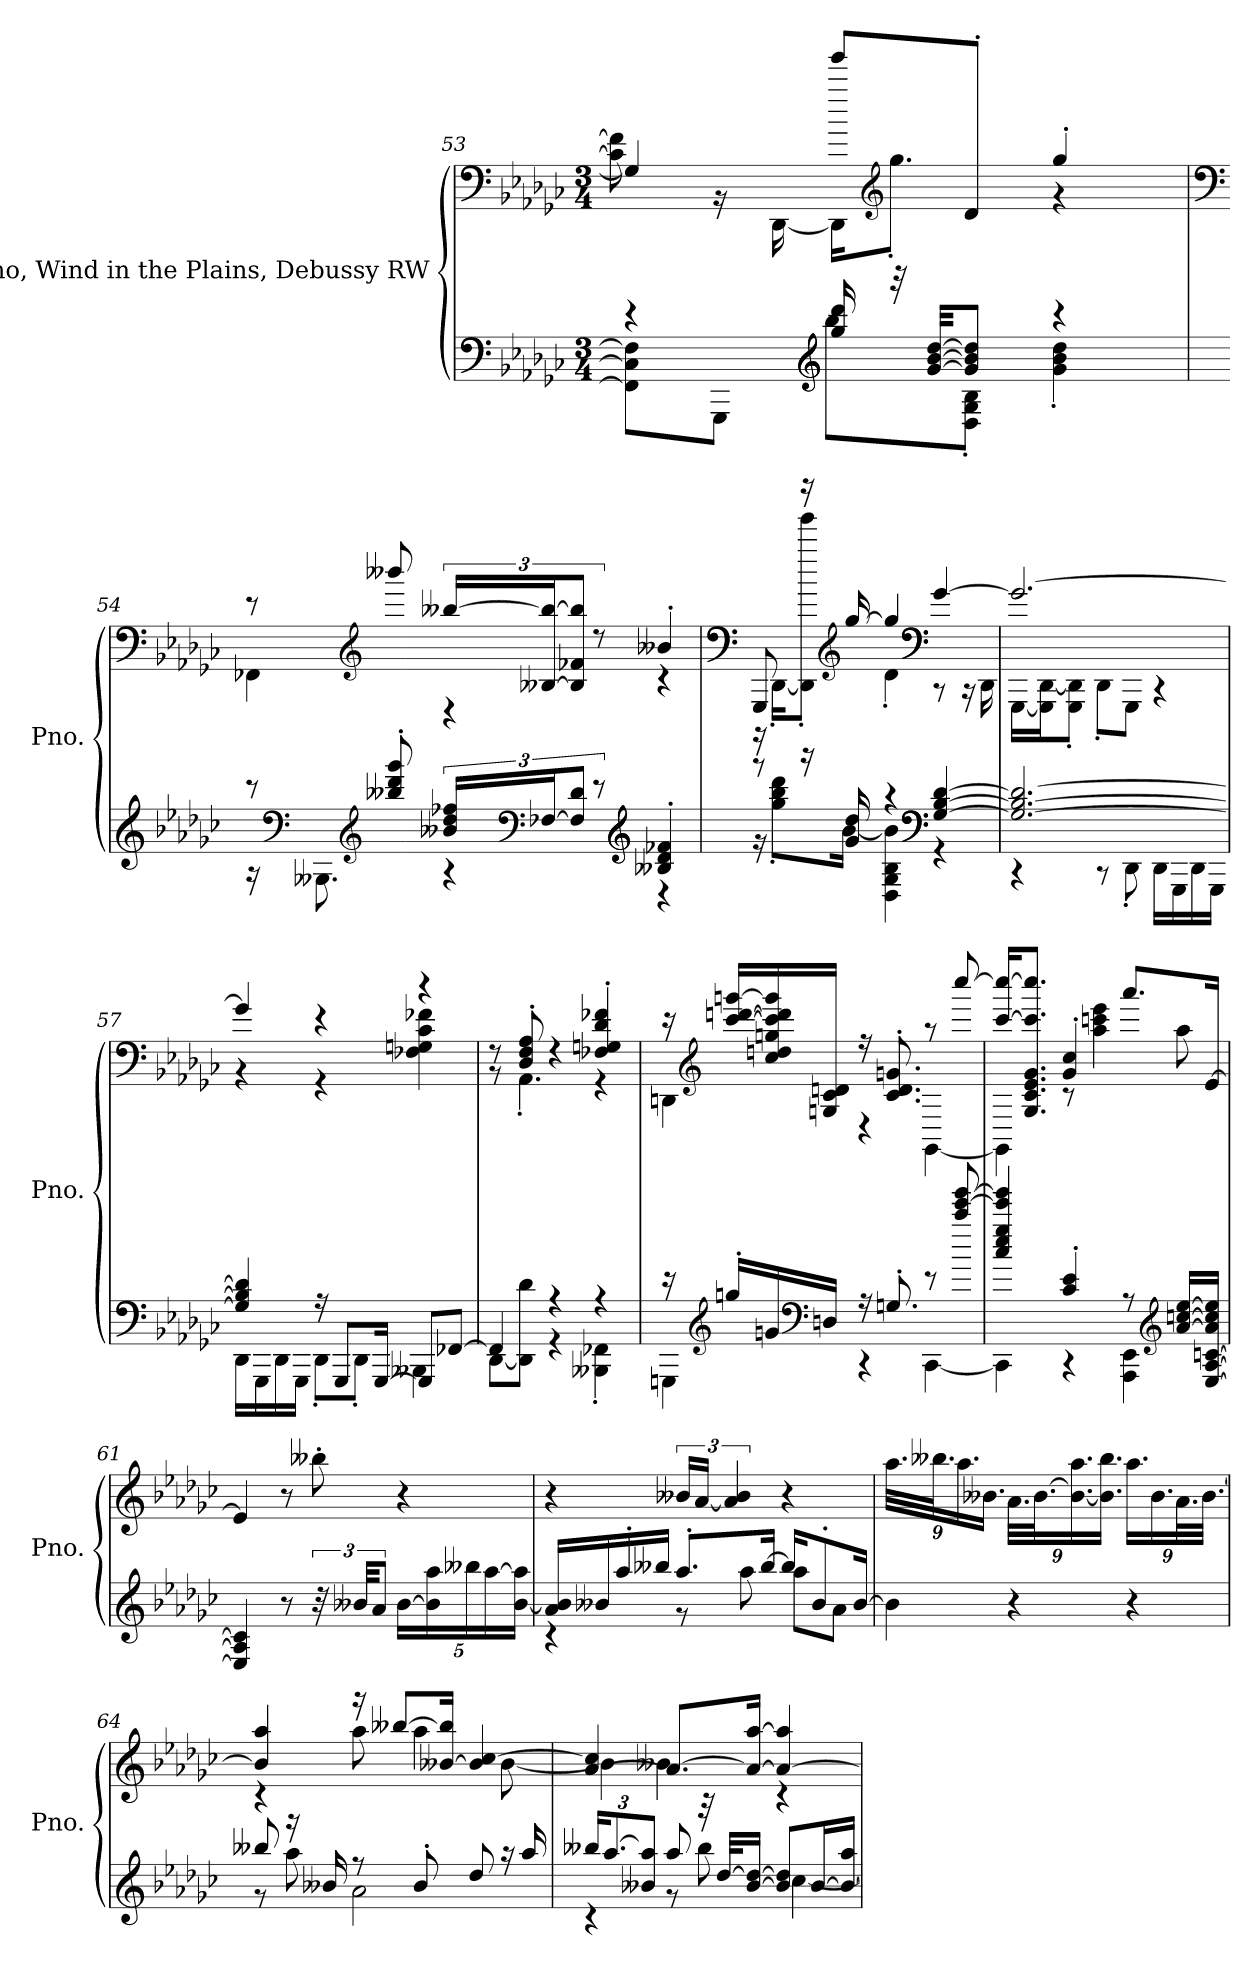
**kern	**kern
*part1	*part1
*staff2	*staff1
*I"Piano, Wind in the Plains, Debussy RW	*
*I'Pno.	*
*clefF4	*clefF4
*k[b-e-a-d-g-c-]	*k[b-e-a-d-g-c-]
*M3/4	*M3/4
=53	=53
*^	*^
4r	8FF-\] 8C-\] 8F-\]L	4G/]	8c-\] 8f-\]
.	8GGG-\J	.	16r
.	.	.	[16DD-\
*clefG2	*	*	*
16gg-/ 16ddd-/	8bb-\L	8ggg-/L	16DD-\KL]
*	*	*clefG2	*
32r	.	.	8.gg-'\J
[32g-/ [32b-/ [32dd-/KKL	.	.	.
8g-/] 8b-/] 8dd-/]J	8D-\' 8G-\' 8B-\'J	8d-'/J	.
4r	4g-\' 4b-\' 4dd-\'	4gg-'/	4r
!!LO:LB:g=z	!!
=54	=54	=54	=54
*	*	*clefF4	*
8r	16r	8r	4FF-X\
*clefF4	*	*	*
.	8.BBB--X\	.	.
*clefG2	*	*clefG2	*
8bb--X/' 8ddd-/' 8ggg-/'	.	8bbb--X/	.
24b--X/ 24dd-/ 24ff-X/LL	4r	[24bb--X/LL	4r
*clefF4	*	*	*
[24F-X/J	.	[24B--X/ 24bb--/_J	.
12F-/] 12d-/J	.	12B--/] 12f-X/ 12bb--/]J	.
12r	.	12r	.
*clefG2	*	*	*
4B--X/' 4d-/' 4f-X/'	4r	4b--X'/	4r
=55	=55	=55	=55
*	*	*clefF4	*
8r	16r	8GGG-/	16r
.	8gg-\' 8bb-\' 8ddd-\'L	.	[16DD-'\KL
16r	.	16r	8DD-\]' 8ggg-\'J
*	*	*clefG2	*
16g-/ 16dd-/	[16b-\Jk	[16gg-/	.
4r	4D-\ 4G-\ 4B-\ 4b-\]	4gg-/]	4d-'\
*clefF4	*	*clefF4	*
[4G-/ [4B-/ [4d-/	4r	[4g-/	8r
.	.	.	16r
.	.	.	16DD-\
!!LO:LB:g=z	!!
=56	=56	=56	=56
2.G-/_ 2.B-/_ 2.d-/_	4r	2.g-/_	[16GGG-\LL
.	.	.	16GGG-\] [16DD-\J
.	.	.	8GGG-\' 8DD-\]'J
.	8r	.	8DD-'\L
.	8DD-'\	.	8GGG-\J
.	16DD-\LL	.	4r
.	16GGG-\	.	.
.	16DD-\	.	.
.	16GGG-\JJ	.	.
=57	=57	=57	=57
4G-/] 4B-/] 4d-/]	16DD-\LL	4g-/]	4r
.	16GGG-\	.	.
.	16DD-\	.	.
.	16GGG-\JJ	.	.
16r	8DD-'\L	4r	4r
8GGG-/L	.	.	.
.	8DD-'\J	.	.
[16GGG-/Jk	.	.	.
8GGG-/L]	4BBB--X\	4r	4F-X\ 4Gn\ 4c-\ 4f-X\
[8FF-X/J	.	.	.
=58	=58	=58	=58
4FF-/]	[8DD-\L	8r	8r
.	8DD-\] 8d-\J	8D-/' 8F/' 8A-/'	4.AA-'\
4r	4r	4r	.
4r	4BBB--X\' 4FF-X\'	4F-X/' 4Gn/' 4d-/' 4f-X/'	4r
!!LO:LB:g=z	!!
=59	=59	=59	=59
16r	4GGGn\	16r	4DDn\
*clefG2	*	*clefG2	*
16ggn'/LL	.	[16ccc-/ [16dddn/ [16gggn/LL	.
16gn/	.	16cc-/ 16ddn/ 16ggn/ 16ccc-/] 16ddd/] 16ggg/]	.
*clefF4	*	*	*
16Dn/JJ	.	16Gn/ 16c-/ 16dn/JJ	.
16r	4r	16r	4r
8.Gn'/	.	8.c-/' 8.d/' 8.gn/'	.
8r	[4CC-\	8r	[4GG-\
8ccc-/ [8eee-/ [8ggg-/	.	[8cccc-/	.
=60	=60	=60	=60
4cc-/ 4ee-/ 4gg-/ 4eee-/] 4ggg-/]	4CC-\]	[16ccc-/ 16cccc-/_KL	4GG-\]
.	.	8.G-/ 8.c-/ 8.e-/ 8.g-/ 8.ccc-/] 8.cccc-/]J	.
4c-/' 4e-/'	4r	4g-/' 4cc-/'	8r
.	.	.	4aa-\ 4cccn\ 4eee-\
8r	4AAA-\ 4EE-\	8.aaa-/L	.
*clefG2	*	*	*
[16a-/ [16ccn/ [16ee-/LL	.	.	8aa-\
[16E-/ [16A-/ [16cn/ 16a-/] 16cc/] 16ee-/]JJ	.	[16e-/Jk	.
*v	*v	*	*
*	*v	*v
!!LO:PB:g=z
=61	=61
4E-/] 4A-/] 4c/]	4e-/]
8r	8r
48r	8bb--X'\
48b--X/KKL	.
12a-/J	.
*Xbrackettup	*
[20b--\LL	4r
20b--\] 20aa-\	.
20bb--X\	.
[20aa-\	.
[20b--\ 20aa-\]JJ	.
=62	=62
*^	*
16a-/ 16b--/]LL	4r	4r
16b--X/	.	.
16aa-'/	.	.
16bb--X/JJ	.	.
8.aa-'/L	8r	24b--X/LL
.	.	[24a-/JJ
.	.	6a-/] 6b--/
.	8aa-\	.
[16bb--/Jk	.	.
16bb--/KL]	8aa-\L	4r
8b--'/	.	.
.	8a-\J	.
[16b--/Jk	.	.
*v	*v	*
!!LO:LB:g=z
=63	=63
*	*Xbrackettup
4b--\]	36.aa-\LLL
.	36.bb--X\J
.	18.aa-\
.	18.b--X\JJ
4r	36.a-\LLL
.	[36.b--\J
.	18.b--\_ 18.aa-\
.	18.b--\] 18.bb--\JJ
4r	18.aa-\LL
.	18.b--\
.	36.a-\L
.	[36.b--\JJJ
=64	=64
*^	*^
8bb--X/	8r	4b--/] 4aa-/	4r
16r	8aa-\	.	.
16b--X/	.	.	.
8r	2a-\	16r	8aa-\
.	.	[8bb--X/L	.
8b--'/	.	.	4aa-\
.	.	[16b--X/ 16bb--/]Jk	.
8dd-/	.	4b--/] [4cc-/	.
16r	.	.	[8b--\
16aa-/	.	.	.
!!LO:LB:g=z	!!
=65	=65	=65	=65
24bb--X/KL	4r	[4a-/ 4cc-/]	4b--\]
[12.aa-/	.	.	.
12b--X/ 12aa-/]J	.	.	.
8aa-/	8r	8.a-/L_	4b--X\
32r	8bb--\	.	.
[32dd-/KLL	.	.	.
[16b--/ 16dd-/_JJ	.	16a-/_ [16aa-/Jk	.
8b--/] 8dd-/]L	[4cc-\	4a-/_ 4aa-/]	4r
[16b--/L	.	.	.
16b--/_ 16aa-/JJ	.	.	.
*v	*v	*	*
*	*v	*v
=	=
*-	*-
